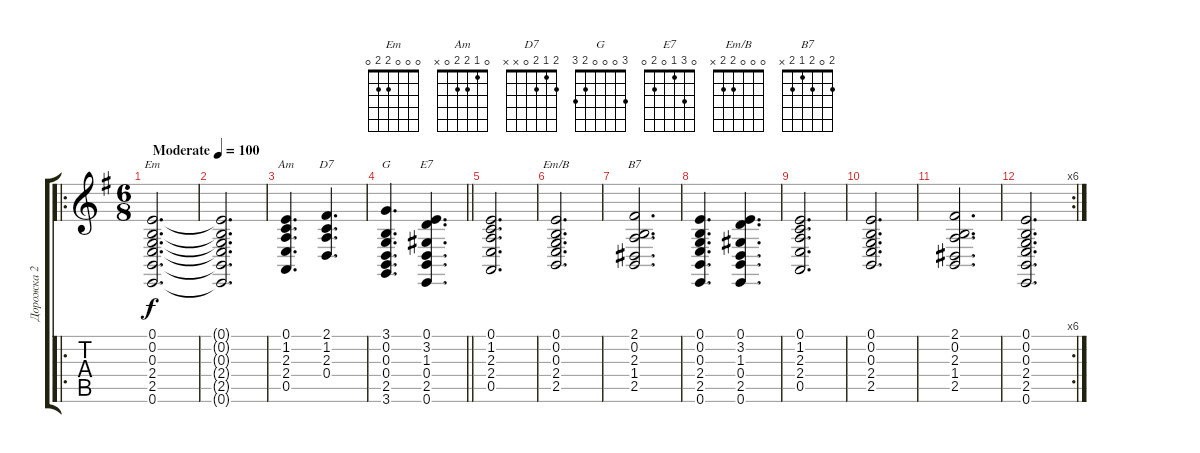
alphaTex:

\track ("Дорожка 2" "Дорожка 2") {instrument stringensemble1}
\staff {score tabs}
\tuning (E4 B3 G3 D3 A2 E2) {hide}
\chord ("Em" 0 0 0 2 2 0)
\chord ("Am" 0 1 2 2 0 x)
\chord ("D7" 2 1 2 0 x x)
\chord ("G" 3 0 0 0 2 3)
\chord ("E7" 0 3 1 0 2 0)
\chord ("Em/B" 0 0 0 2 2 x)
\chord ("B7" 2 0 2 1 2 x)
\ro
\ts (6 8)
\tempo (100 "Moderate")
\clef g2
\ks g
(0.1 0.2 0.3 2.4 2.5 0.6).2{d ch "Em" dy f instrument stringensemble1} |
(0.1{t} 0.2{t} 0.3{t} 2.4{t} 2.5{t} 0.6{t}).2{d} |
(0.1 1.2 2.3 2.4 0.5).4{d ch "Am"} (2.1 1.2 2.3 0.4).4{d ch "D7"} |
\barLineRight lightlight
(3.1 0.2 0.3 0.4 2.5 3.6).4{d ch "G"} (0.1 3.2 1.3 0.4 2.5 0.6).4{d ch "E7"} |
(0.1 1.2 2.3 2.4 0.5).2{d} |
(0.1 0.2 0.3 2.4 2.5).2{d ch "Em/B"} |
(2.1 0.2 2.3 1.4 2.5).2{d ch "B7"} |
(0.1 0.2 0.3 2.4 2.5 0.6).4{d} (0.1 3.2 1.3 0.4 2.5 0.6).4{d} |
(0.1 1.2 2.3 2.4 0.5).2{d} |
(0.1 0.2 0.3 2.4 2.5).2{d} |
(2.1 0.2 2.3 1.4 2.5).2{d} |
\rc 6
(0.1 0.2 0.3 2.4 2.5 0.6).2{d}
